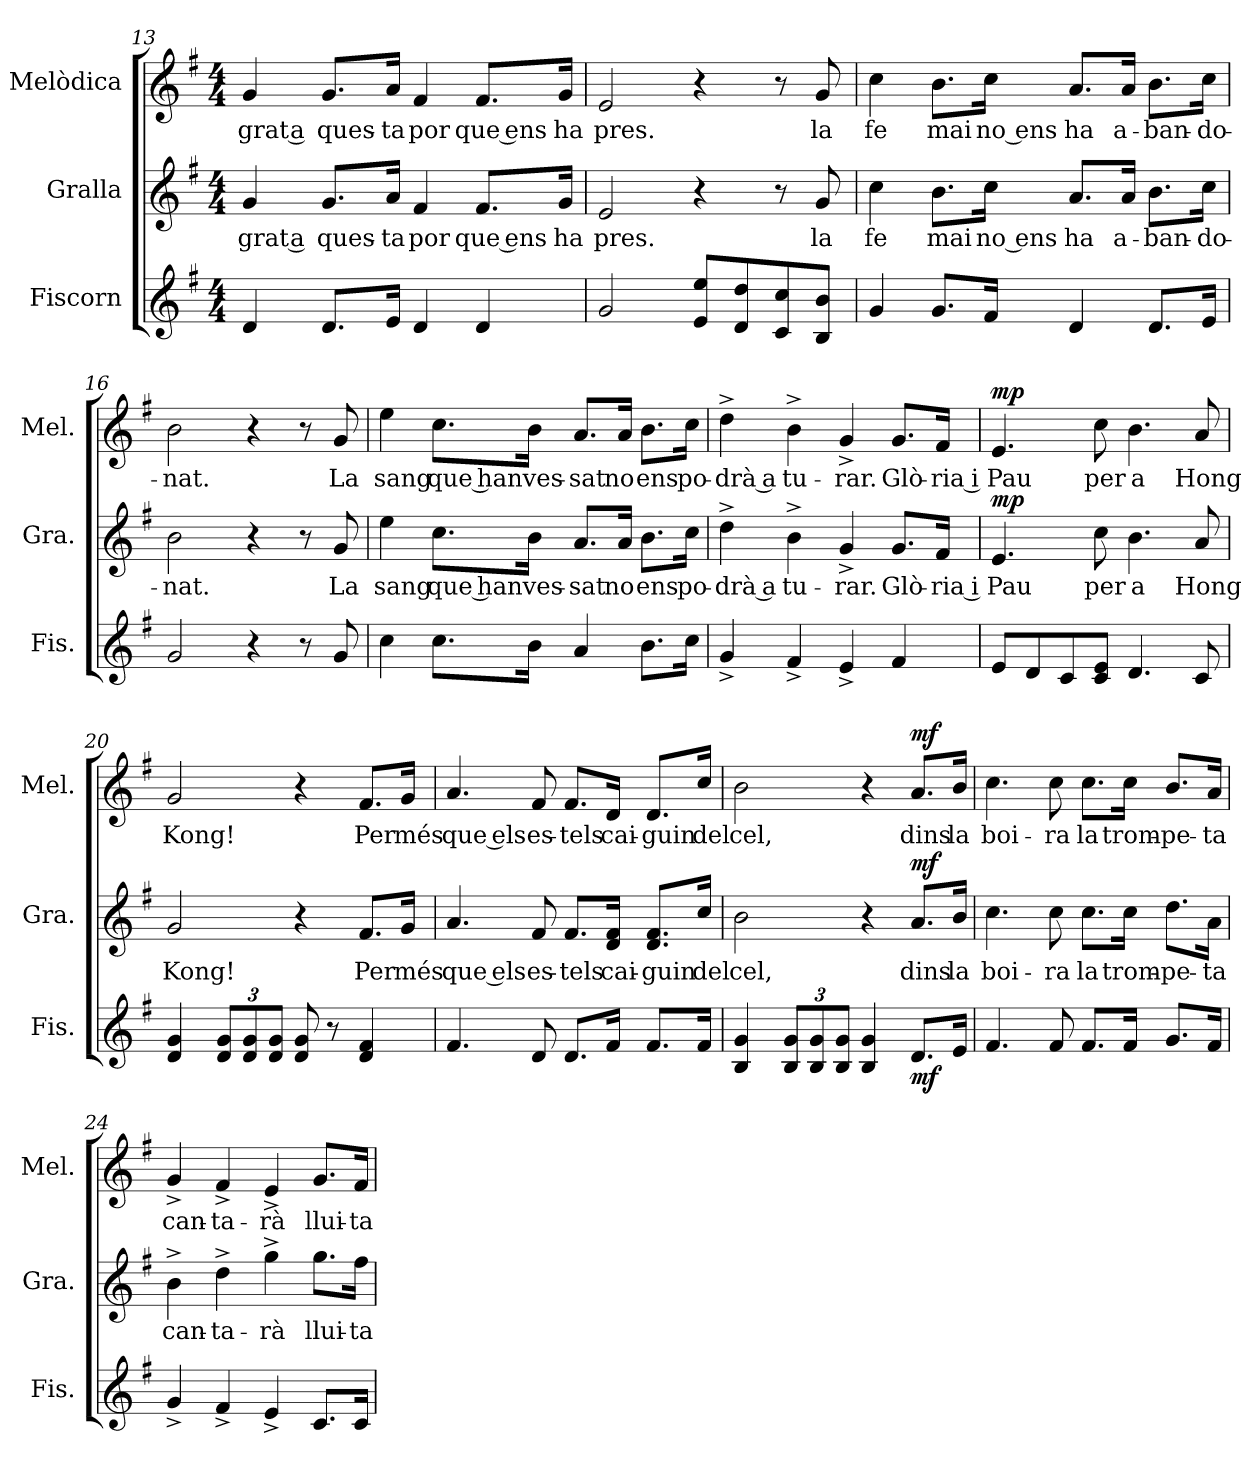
**kern	**dynam	**kern	**text	**dynam	**kern	**text	**dynam
*part3	*part3	*part2	*part2	*part2	*part1	*part1	*part1
*staff3	*staff3	*staff2	*staff2	*staff2	*staff1	*staff1	*staff1
*I"Fiscorn	*	*I"Gralla	*	*	*I"Melòdica	*	*
*I'Fis.	*	*I'Gra.	*	*	*I'Mel.	*	*
*clefG2	*	*clefG2	*	*	*clefG2	*	*
*k[f#]	*	*k[f#]	*	*	*k[f#]	*	*
*M4/4	*	*M4/4	*	*	*M4/4	*	*
=13	=13	=13	=13	=13	=13	=13	=13
!	!	!	!LO:LY:b	!	!	!LO:LY:b	!
4d/	.	4g/	grat a	.	4g/	grat a	.
!	!	!	!LO:LY:b	!	!	!LO:LY:b	!
8.d/L	.	8.g/L	-ques-	.	8.g/L	-ques-	.
!	!	!	!LO:LY:b	!	!	!LO:LY:b	!
16e/Jk	.	16a/Jk	-ta	.	16a/Jk	-ta	.
!	!	!	!LO:LY:b	!	!	!LO:LY:b	!
4d/	.	4f#/	por	.	4f#/	por	.
!	!	!	!LO:LY:b	!	!	!LO:LY:b	!
4d/	.	8.f#/L	que ens	.	8.f#/L	que ens	.
!	!	!	!LO:LY:b	!	!	!LO:LY:b	!
.	.	16g/Jk	ha	.	16g/Jk	ha	.
=14	=14	=14	=14	=14	=14	=14	=14
!	!	!	!LO:LY:b	!	!	!LO:LY:b	!
2g/	.	2e/	pres.	.	2e/	pres.	.
8e/ 8ee/L	.	4r	.	.	4r	.	.
8d/ 8dd/	.	.	.	.	.	.	.
8c/ 8cc/	.	8r	.	.	8r	.	.
!	!	!	!LO:LY:b	!	!	!LO:LY:b	!
8B/ 8b/J	.	8g/	la	.	8g/	la	.
=15	=15	=15	=15	=15	=15	=15	=15
!	!	!	!LO:LY:b	!	!	!LO:LY:b	!
4g/	.	4cc\	fe	.	4cc\	fe	.
!	!	!	!LO:LY:b	!	!	!LO:LY:b	!
8.g/L	.	8.b\L	mai	.	8.b\L	mai	.
!	!	!	!LO:LY:b	!	!	!LO:LY:b	!
16f#/Jk	.	16cc\Jk	no ens	.	16cc\Jk	no ens	.
!	!	!	!LO:LY:b	!	!	!LO:LY:b	!
4d/	.	8.a/L	ha	.	8.a/L	ha	.
!	!	!	!LO:LY:b	!	!	!LO:LY:b	!
.	.	16a/Jk	a-	.	16a/Jk	a-	.
!	!	!	!LO:LY:b	!	!	!LO:LY:b	!
8.d/L	.	8.b\L	-ban-	.	8.b\L	-ban-	.
!	!	!	!LO:LY:b	!	!	!LO:LY:b	!
16e/Jk	.	16cc\Jk	-do-	.	16cc\Jk	-do-	.
=16	=16	=16	=16	=16	=16	=16	=16
!	!	!	!LO:LY:b	!	!	!LO:LY:b	!
2g/	.	2b\	-nat.	.	2b\	-nat.	.
4r	.	4r	.	.	4r	.	.
8r	.	8r	.	.	8r	.	.
!	!	!	!LO:LY:b	!	!	!LO:LY:b	!
8g/	.	8g/	La	.	8g/	La	.
!!LO:LB:g=z
=17	=17	=17	=17	=17	=17	=17	=17
!	!	!	!LO:LY:b	!	!	!LO:LY:b	!
4cc\	.	4ee\	sang	.	4ee\	sang	.
!	!	!	!LO:LY:b	!	!	!LO:LY:b	!
8.cc\L	.	8.cc\L	que han	.	8.cc\L	que han	.
!	!	!	!LO:LY:b	!	!	!LO:LY:b	!
16b\Jk	.	16b\Jk	ves-	.	16b\Jk	ves-	.
!	!	!	!LO:LY:b	!	!	!LO:LY:b	!
4a/	.	8.a/L	-sat	.	8.a/L	-sat	.
!	!	!	!LO:LY:b	!	!	!LO:LY:b	!
.	.	16a/Jk	no	.	16a/Jk	no	.
!	!	!	!LO:LY:b	!	!	!LO:LY:b	!
8.b\L	.	8.b\L	ens	.	8.b\L	ens	.
!	!	!	!LO:LY:b	!	!	!LO:LY:b	!
16cc\Jk	.	16cc\Jk	po-	.	16cc\Jk	po-	.
=18	=18	=18	=18	=18	=18	=18	=18
!	!	!	!LO:LY:b	!	!	!LO:LY:b	!
4g^/	.	4dd^\	drà a	.	4dd^\	drà a	.
!	!	!	!LO:LY:b	!	!	!LO:LY:b	!
4f#^/	.	4b^\	-tu-	.	4b^\	-tu-	.
!	!	!	!LO:LY:b	!	!	!LO:LY:b	!
4e^/	.	4g^/	-rar.	.	4g^/	-rar.	.
!	!	!	!LO:LY:b	!	!	!LO:LY:b	!
4f#/	.	8.g/L	Glò-	.	8.g/L	Glò-	.
!	!	!	!LO:LY:b	!	!	!LO:LY:b	!
.	.	16f#/Jk	ria i	.	16f#/Jk	ria i	.
=19	=19	=19	=19	=19	=19	=19	=19
!	!	!	!LO:LY:b	!LO:DY:b	!	!LO:LY:b	!LO:DY:b
8e/L	.	4.e/	Pau	mp	4.e/	Pau	mp
8d/	.	.	.	.	.	.	.
8c/	.	.	.	.	.	.	.
!	!	!	!LO:LY:b	!	!	!LO:LY:b	!
8c/ 8e/J	.	8cc\	per	.	8cc\	per	.
!	!	!	!LO:LY:b	!	!	!LO:LY:b	!
4.d/	.	4.b\	a	.	4.b\	a	.
!	!	!	!LO:LY:b	!	!	!LO:LY:b	!
8c/	.	8a/	Hong	.	8a/	Hong	.
=20	=20	=20	=20	=20	=20	=20	=20
!	!	!	!LO:LY:b	!	!	!LO:LY:b	!
4d/ 4g/	.	2g/	Kong!	.	2g/	Kong!	.
*Xbrackettup	*	*	*	*	*	*	*
12d/ 12g/L	.	.	.	.	.	.	.
12d/ 12g/	.	.	.	.	.	.	.
12d/ 12g/J	.	.	.	.	.	.	.
8d/ 8g/	.	4r	.	.	4r	.	.
8r	.	.	.	.	.	.	.
!	!	!	!LO:LY:b	!	!	!LO:LY:b	!
4d/ 4f#/	.	8.f#/L	Per	.	8.f#/L	Per	.
!	!	!	!LO:LY:b	!	!	!LO:LY:b	!
.	.	16g/Jk	més	.	16g/Jk	més	.
!!LO:PB:g=z
=21	=21	=21	=21	=21	=21	=21	=21
!	!	!	!LO:LY:b	!	!	!LO:LY:b	!
4.f#/	.	4.a/	que els	.	4.a/	que els	.
!	!	!	!LO:LY:b	!	!	!LO:LY:b	!
8d/	.	8f#/	es-	.	8f#/	es-	.
!	!	!	!LO:LY:b	!	!	!LO:LY:b	!
8.d/L	.	8.f#/L	-tels	.	8.f#/L	-tels	.
!	!	!	!LO:LY:b	!	!	!LO:LY:b	!
16f#/Jk	.	16d/ 16f#/Jk	cai-	.	16d/Jk	cai-	.
!	!	!	!LO:LY:b	!	!	!LO:LY:b	!
8.f#/L	.	8.d/ 8.f#/L	-guin	.	8.d/L	-guin	.
!	!	!	!LO:LY:b	!	!	!LO:LY:b	!
16f#/Jk	.	16cc/Jk	del	.	16cc/Jk	del	.
=22	=22	=22	=22	=22	=22	=22	=22
!	!	!	!LO:LY:b	!	!	!LO:LY:b	!
4B/ 4g/	.	2b\	cel,	.	2b\	cel,	.
12B/ 12g/L	.	.	.	.	.	.	.
12B/ 12g/	.	.	.	.	.	.	.
12B/ 12g/J	.	.	.	.	.	.	.
4B/ 4g/	.	4r	.	.	4r	.	.
!	!LO:DY:b	!	!LO:LY:b	!LO:DY:b	!	!LO:LY:b	!LO:DY:b
8.d/L	mf	8.a/L	dins	mf	8.a/L	dins	mf
!	!	!	!LO:LY:b	!	!	!LO:LY:b	!
16e/Jk	.	16b/Jk	la	.	16b/Jk	la	.
=23	=23	=23	=23	=23	=23	=23	=23
!	!	!	!LO:LY:b	!	!	!LO:LY:b	!
4.f#/	.	4.cc\	boi-	.	4.cc\	boi-	.
!	!	!	!LO:LY:b	!	!	!LO:LY:b	!
8f#/	.	8cc\	-ra	.	8cc\	-ra	.
!	!	!	!LO:LY:b	!	!	!LO:LY:b	!
8.f#/L	.	8.cc\L	la	.	8.cc\L	la	.
!	!	!	!LO:LY:b	!	!	!LO:LY:b	!
16f#/Jk	.	16cc\Jk	trom-	.	16cc\Jk	trom-	.
!	!	!	!LO:LY:b	!	!	!LO:LY:b	!
8.g/L	.	8.dd\L	-pe-	.	8.b/L	-pe-	.
!	!	!	!LO:LY:b	!	!	!LO:LY:b	!
16f#/Jk	.	16a\Jk	-ta	.	16a/Jk	-ta	.
=24	=24	=24	=24	=24	=24	=24	=24
!	!	!	!LO:LY:b	!	!	!LO:LY:b	!
4g^/	.	4b^\	can-	.	4g^/	can-	.
!	!	!	!LO:LY:b	!	!	!LO:LY:b	!
4f#^/	.	4dd^\	-ta-	.	4f#^/	-ta-	.
!	!	!	!LO:LY:b	!	!	!LO:LY:b	!
4e^/	.	4gg^\	-rà	.	4e^/	-rà	.
!	!	!	!LO:LY:b	!	!	!LO:LY:b	!
8.c/L	.	8.gg\L	llui-	.	8.g/L	llui-	.
!	!	!	!LO:LY:b	!	!	!LO:LY:b	!
16c/Jk	.	16ff#\Jk	-ta-	.	16f#/Jk	-ta-	.
=	=	=	=	=	=	=	=
*-	*-	*-	*-	*-	*-	*-	*-
